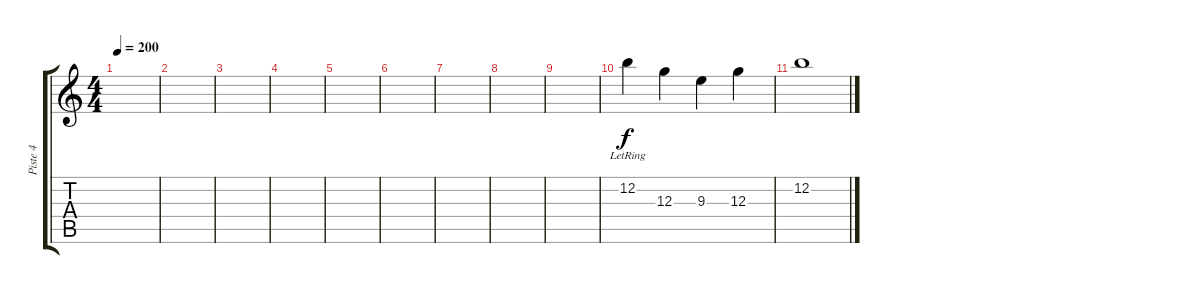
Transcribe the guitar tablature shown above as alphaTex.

\track ("Piste 4" "Piste 4") {instrument distortionguitar}
\staff {score tabs}
\tuning (E4 B3 G3 D3 A2 E2) {hide}
\ts (4 4)
\tempo 200
\clef g2
\ks c
|
|
|
|
|
|
|
|
|
12.2{lr}.4 12.3.4 9.3.4 12.3.4 |
12.2.1
